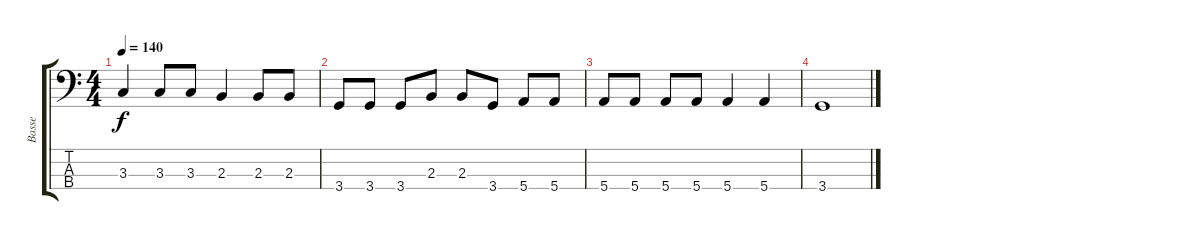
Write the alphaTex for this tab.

\track ("Basse" "Basse") {instrument acousticguitarnylon}
\staff {score tabs}
\tuning (G2 D2 A1 E1) {hide}
\ts (4 4)
\tempo 140
\clef f4
\ks c
3.3.4{dy f} 3.3.8 3.3.8 2.3.4 2.3.8 2.3.8 |
3.4.8 3.4.8 3.4.8 2.3.8 2.3.8 3.4.8 5.4.8 5.4.8 |
5.4.8 5.4.8 5.4.8 5.4.8 5.4.4 5.4.4 |
3.4.1
